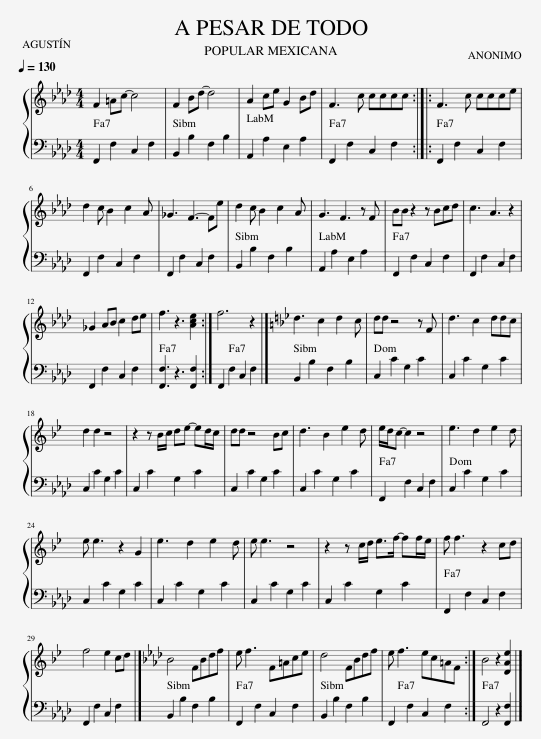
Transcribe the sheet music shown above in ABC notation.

X:1
%%score { 1 | 2 }
L:1/8
Q:1/4=130
M:4/4
I:linebreak $
K:Ab
V:1 treble
V:2 bass
V:1
 F2 =Ac- c4 | F2 Bd- d4 | A2 ce G2 Bd | F3 c cccc :: F3 c ccce |$ %5
 d2 c B2 c2 A | _G3 F3- Fe | d2 c B2 c2 A | G3 F3 z F | BB z2 z Bcd | %10
 c3 A3 z2 |$ _G2 AB c2 de | f3 z3 [Ace]2 :| f6 z2 |][K:Bb] d3 c2 d2 c | %15
 dd z4 z F | d3 c2 ddc |$ d2 d2 z4 | z2 z B/c/ de- ed/c/ | dd z4 Bc | %20
 d3 B2 e2 d | e/d/c- c2 z4 | e3 d2 e2 d |$ e e3 z2 G2 | e3 d2 e2 d | %25
 e e3 z4 | z2 z c/d/ e>f- ff/e/ | f f3 z2 cd |$ f4 e2 cd |][K:Ab] B4 FBdf | %30
 e f3 F=Ace | d4 FBdf | e f3 ec=AF :| B4 z2 [DAe]2 |] %34
V:2
 F,,2 F,2 C,2 F,2 | B,,2 B,2 F,2 B,2 | A,,2 A,2 E,2 A,2 | F,,2 F,2 C,2 F,2 :: F,,2 F,2 C,2 F,2 |$ %5
 F,,2 F,2 C,2 F,2 | F,,2 F,2 C,2 F,2 | B,,2 B,2 F,2 B,2 | A,,2 A,2 E,2 A,2 | F,,2 F,2 C,2 F,2 | %10
 F,,2 F,2 C,2 F,2 |$ F,,2 F,2 C,2 F,2 | [F,,F,]3 z3 [F,,F,]2 :| F,,2 F,2 C,2 F,2 |][K:Bb] B,,2 B,2 F,2 B,2 | %15
 C,2 C2 G,2 C2 | C,2 C2 G,2 C2 |$ C,2 C2 G,2 C2 | C,2 C2 G,2 C2 | C,2 C2 G,2 C2 | %20
 C,2 C2 G,2 C2 | F,,2 F,2 C,2 F,2 | C,2 C2 G,2 C2 |$ C,2 C2 G,2 C2 | C,2 C2 G,2 C2 | %25
 C,2 C2 G,2 C2 | C,2 C2 G,2 C2 | F,,2 F,2 C,2 F,2 |$ F,,2 F,2 C,2 F,2 |][K:Ab] B,,2 B,2 F,2 B,2 | %30
 F,,2 F,2 C,2 F,2 | B,,2 B,2 F,2 B,2 | F,,2 F,2 C,2 F,2 :| F,,4 z2 [F,,F,]2 |] %34
